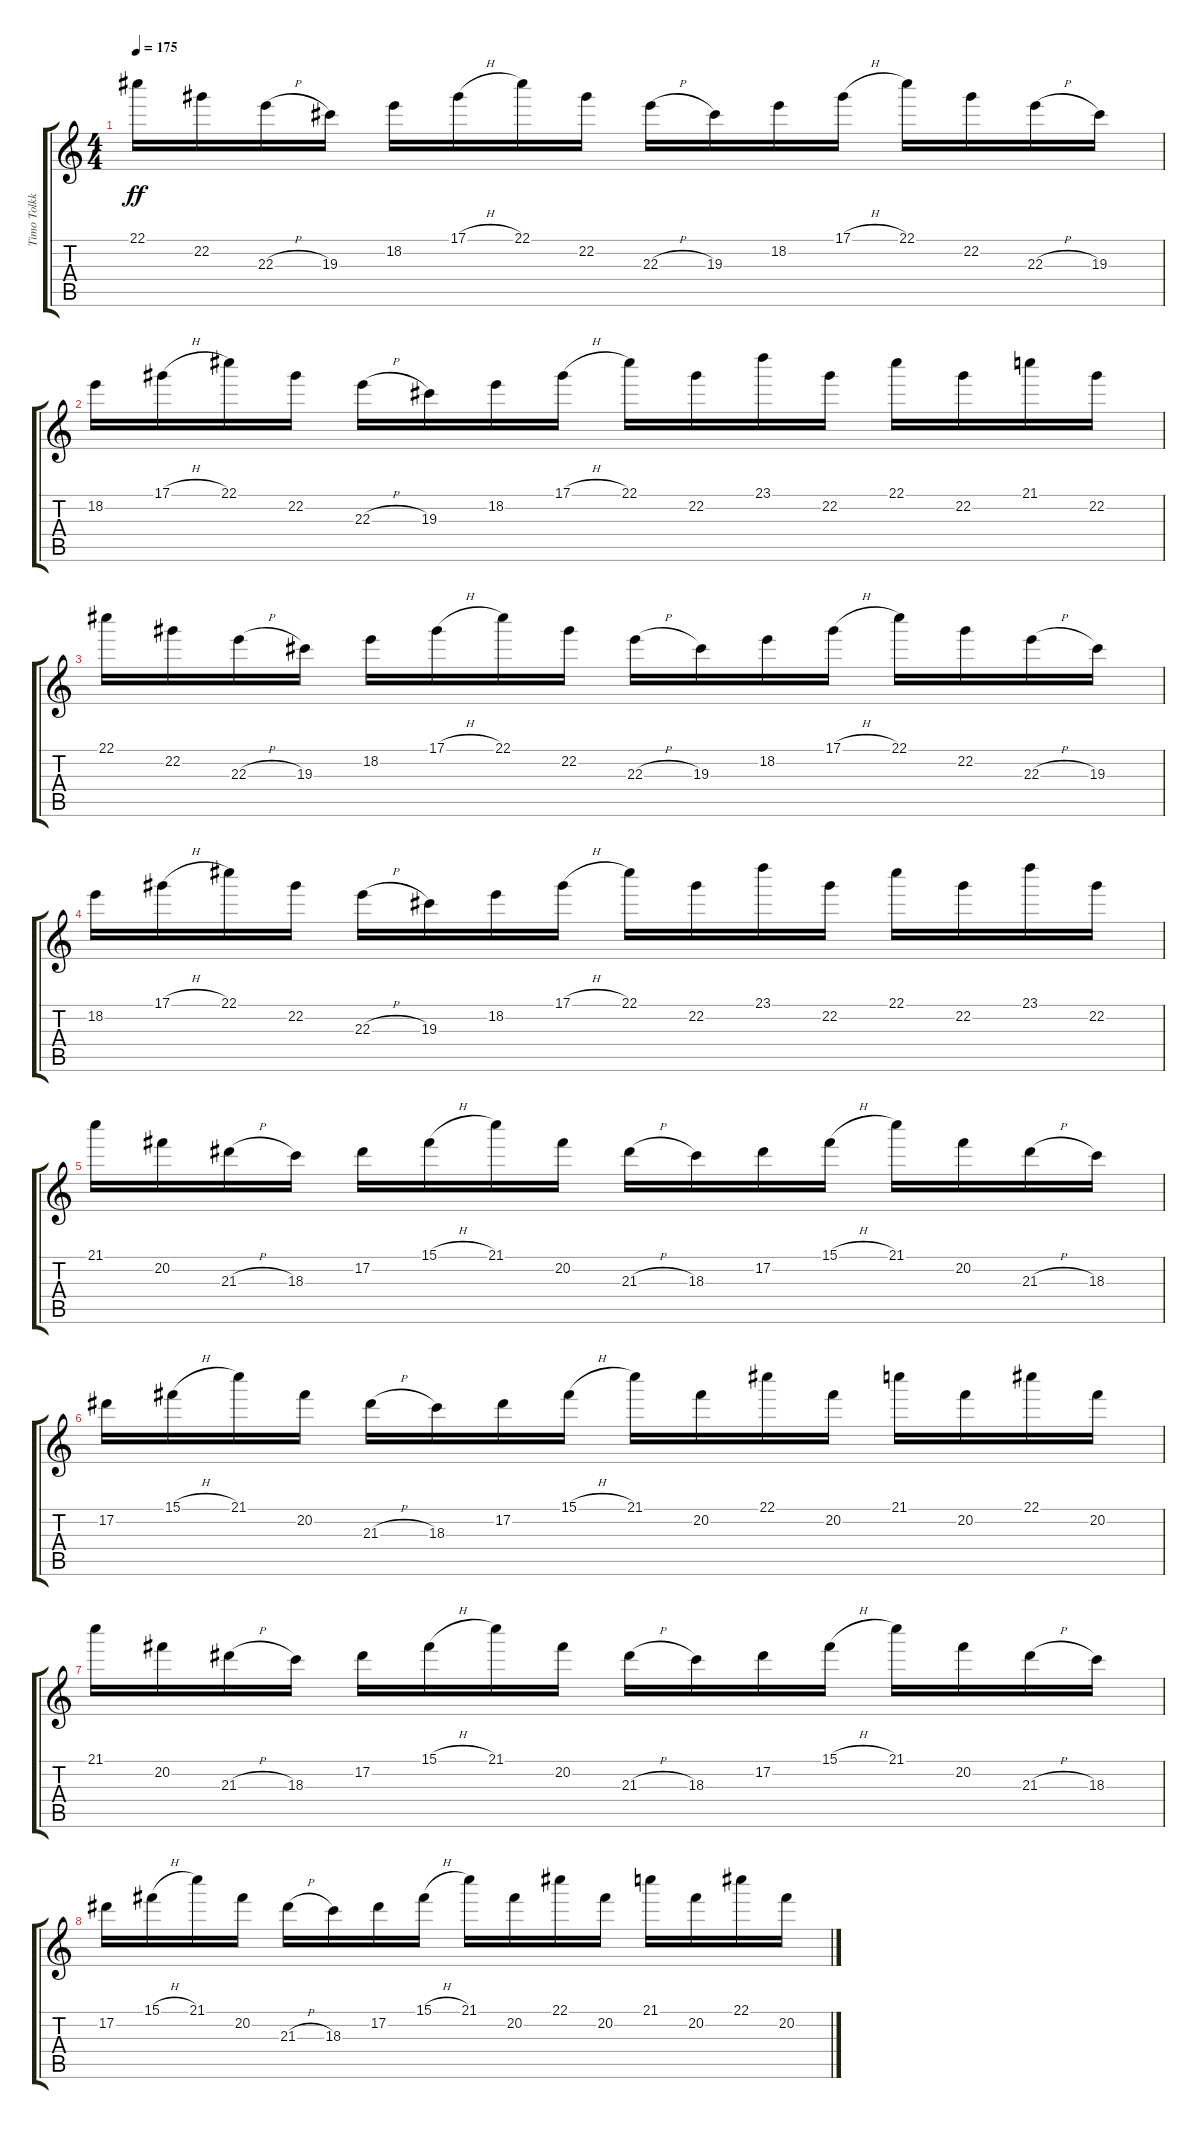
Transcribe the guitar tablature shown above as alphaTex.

\track ("Timo Tolkki" "Timo Tolkk") {instrument distortionguitar}
\staff {score tabs}
\tuning (Eb4 Bb3 Gb3 Db3 Ab2 Eb2) {hide}
\ts (4 4)
\tempo 175
\clef g2
\ks c
22.1.16{dy ff} 22.2.16 22.3{h}.16 19.3.16 18.2.16 17.1{h}.16 22.1.16 22.2.16 22.3{h}.16 19.3.16 18.2.16 17.1{h}.16 22.1.16 22.2.16 22.3{h}.16 19.3.16 |
18.2.16 17.1{h}.16 22.1.16 22.2.16 22.3{h}.16 19.3.16 18.2.16 17.1{h}.16 22.1.16 22.2.16 23.1.16 22.2.16 22.1.16 22.2.16 21.1.16 22.2.16 |
22.1.16 22.2.16 22.3{h}.16 19.3.16 18.2.16 17.1{h}.16 22.1.16 22.2.16 22.3{h}.16 19.3.16 18.2.16 17.1{h}.16 22.1.16 22.2.16 22.3{h}.16 19.3.16 |
18.2.16 17.1{h}.16 22.1.16 22.2.16 22.3{h}.16 19.3.16 18.2.16 17.1{h}.16 22.1.16 22.2.16 23.1.16 22.2.16 22.1.16 22.2.16 23.1.16 22.2.16 |
21.1.16 20.2.16 21.3{h}.16 18.3.16 17.2.16 15.1{h}.16 21.1.16 20.2.16 21.3{h}.16 18.3.16 17.2.16 15.1{h}.16 21.1.16 20.2.16 21.3{h}.16 18.3.16 |
17.2.16 15.1{h}.16 21.1.16 20.2.16 21.3{h}.16 18.3.16 17.2.16 15.1{h}.16 21.1.16 20.2.16 22.1.16 20.2.16 21.1.16 20.2.16 22.1.16 20.2.16 |
21.1.16 20.2.16 21.3{h}.16 18.3.16 17.2.16 15.1{h}.16 21.1.16 20.2.16 21.3{h}.16 18.3.16 17.2.16 15.1{h}.16 21.1.16 20.2.16 21.3{h}.16 18.3.16 |
17.2.16 15.1{h}.16 21.1.16 20.2.16 21.3{h}.16 18.3.16 17.2.16 15.1{h}.16 21.1.16 20.2.16 22.1.16 20.2.16 21.1.16 20.2.16 22.1.16 20.2.16
